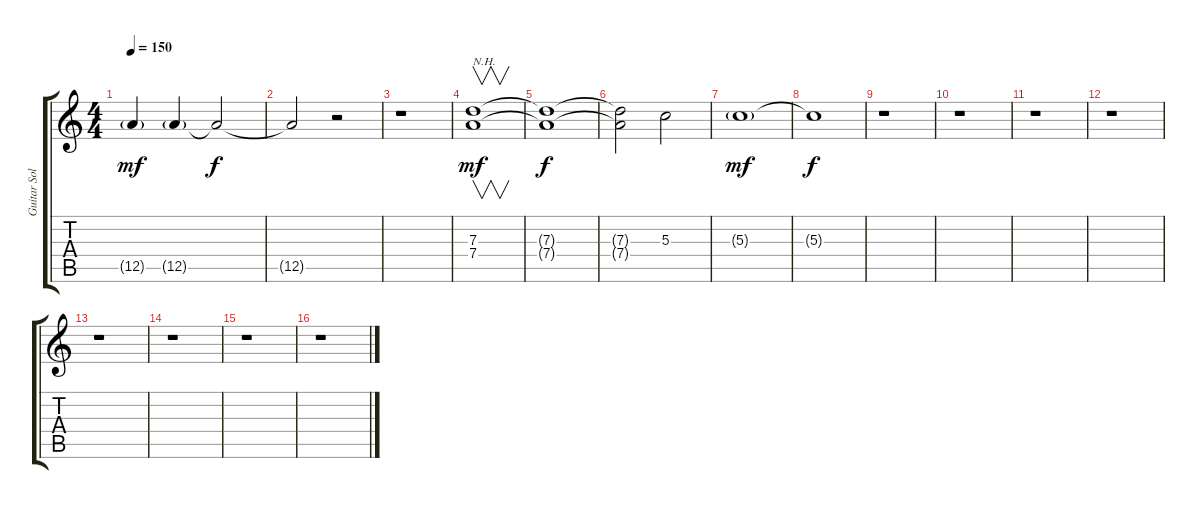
\track ("Guitar Solo" "Guitar Sol") {instrument overdrivenguitar}
\staff {score tabs}
\tuning (E4 B3 G3 D3 A2 E2) {hide}
\ts (4 4)
\tempo 150
\clef g2
\ks c
12.5{g}.4{dy mf} 12.5{g}.4 12.5{t}.2{dy f} |
12.5{t}.2 r.2 |
r.1 |
(7.3 7.4).1{v txt "N.H." dy mf instrument guitarharmonics} |
(7.3{t} 7.4{t}).1{dy f} |
(7.3{t} 7.4{t}).2 5.3.2{instrument guitarharmonics} |
5.3{g}.1{dy mf} |
5.3{t}.1{dy f} |
r.1 |
r.1 |
r.1 |
r.1 |
r.1 |
r.1 |
r.1 |
r.1
